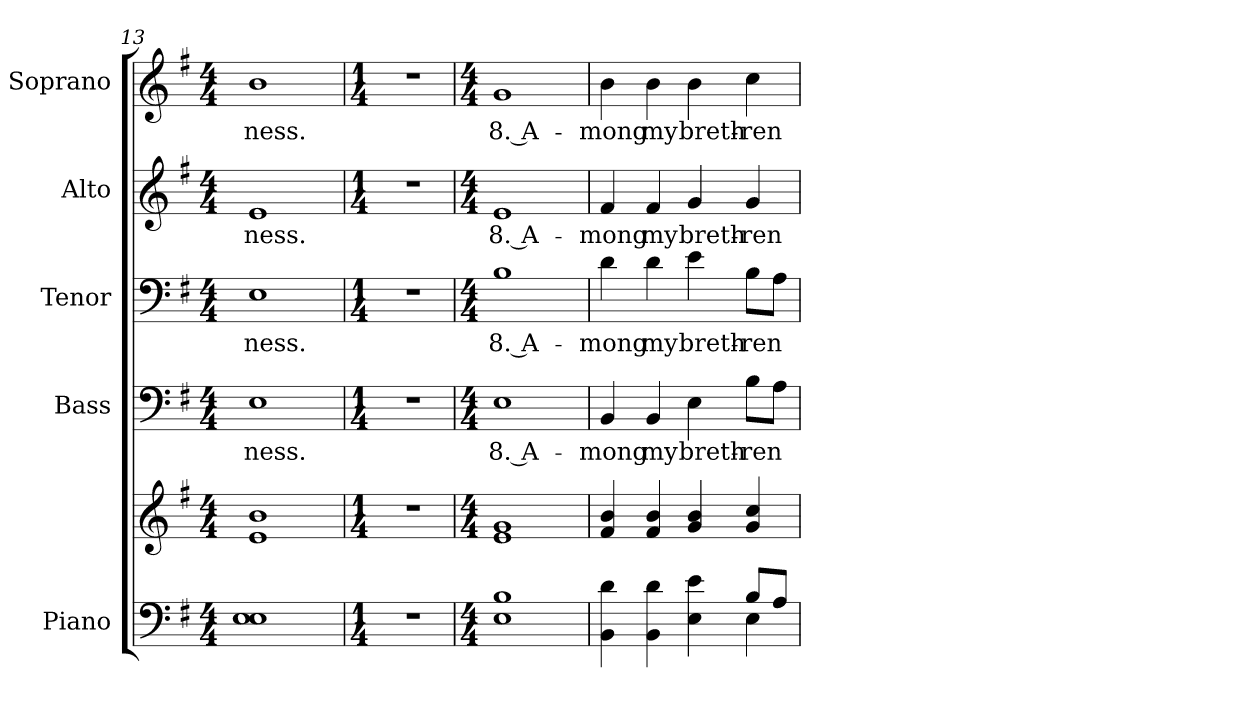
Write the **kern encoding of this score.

**kern	**kern	**kern	**text	**kern	**text	**kern	**text	**kern	**text
*part5	*part5	*part4	*part4	*part3	*part3	*part2	*part2	*part1	*part1
*staff6	*staff5	*staff4	*staff4	*staff3	*staff3	*staff2	*staff2	*staff1	*staff1
*I"Piano	*	*I"Bass	*	*I"Tenor	*	*I"Alto	*	*I"Soprano	*
*I'Pno.	*	*I'B.	*	*I'T.	*	*I'A.	*	*I'S.	*
!!LO:PB:g=z
*clefF4	*clefG2	*clefF4	*	*clefF4	*	*clefG2	*	*clefG2	*
*k[f#]	*k[f#]	*k[f#]	*	*k[f#]	*	*k[f#]	*	*k[f#]	*
*G:	*G:	*G:	*	*G:	*	*G:	*	*G:	*
*M4/4	*M4/4	*M4/4	*	*M4/4	*	*M4/4	*	*M4/4	*
=13	=13	=13	=13	=13	=13	=13	=13	=13	=13
!	!	!	!LO:LY:b:color=#000000	!	!	!	!	!	!
!	!	!	!	!	!LO:LY:b:color=#000000	!	!	!	!
!	!	!	!	!	!	!	!LO:LY:b:color=#000000	!	!
!	!	!	!	!	!	!	!	!	!LO:LY:b:color=#000000
1Ei 1Ei	1ei 1bi	1Ei	-ness.	1Ei	-ness.	1ei	-ness.	1bi	-ness.
!!LO:PB:g=z
=14	=14	=14	=14	=14	=14	=14	=14	=14	=14
*M1/4	*M1/4	*M1/4	*	*M1/4	*	*M1/4	*	*M1/4	*
!LO:N:vis=1	!LO:N:vis=1	!LO:N:vis=1	!	!LO:N:vis=1	!	!LO:N:vis=1	!	!LO:N:vis=1	!
4r	4r	4r	.	4r	.	4r	.	4r	.
=15	=15	=15	=15	=15	=15	=15	=15	=15	=15
*M4/4	*M4/4	*M4/4	*	*M4/4	*	*M4/4	*	*M4/4	*
!	!	!	!LO:LY:b:color=#000000	!	!	!	!	!	!
!	!	!	!	!	!LO:LY:b:color=#000000	!	!	!	!
!	!	!	!	!	!	!	!LO:LY:b:color=#000000	!	!
!	!	!	!	!	!	!	!	!	!LO:LY:b:color=#000000
1Ei 1Bi	1ei 1gi	1Ei	8. A-	1Bi	8. A-	1ei	8. A-	1gi	8. A-
=16	=16	=16	=16	=16	=16	=16	=16	=16	=16
*^	*	*	*	*	*	*	*	*	*
!	!	!	!	!LO:LY:b:color=#000000	!	!	!	!	!	!
!	!	!	!	!	!	!LO:LY:b:color=#000000	!	!	!	!
!	!	!	!	!	!	!	!	!LO:LY:b:color=#000000	!	!
!	!	!	!	!	!	!	!	!	!	!LO:LY:b:color=#000000
4BBi\ 4di	2ryy	4f#i/ 4bi	4BBi/	-mong	4di\	-mong	4f#i/	-mong	4bi\	-mong
!	!	!	!	!LO:LY:b:color=#000000	!	!	!	!	!	!
!	!	!	!	!	!	!LO:LY:b:color=#000000	!	!	!	!
!	!	!	!	!	!	!	!	!LO:LY:b:color=#000000	!	!
!	!	!	!	!	!	!	!	!	!	!LO:LY:b:color=#000000
4BBi\ 4di	.	4f#i/ 4bi	4BBi/	my	4di\	my	4f#i/	my	4bi\	my
!	!	!	!	!LO:LY:b:color=#000000	!	!	!	!	!	!
!	!	!	!	!	!	!LO:LY:b:color=#000000	!	!	!	!
!	!	!	!	!	!	!	!	!LO:LY:b:color=#000000	!	!
!	!	!	!	!	!	!	!	!	!	!LO:LY:b:color=#000000
4Ei\ 4ei	4ryy	4gi/ 4bi	4Ei\	breth-	4ei\	breth-	4gi/	breth-	4bi\	breth-
!	!	!	!	!LO:LY:b:color=#000000	!	!	!	!	!	!
!	!	!	!	!	!	!LO:LY:b:color=#000000	!	!	!	!
!	!	!	!	!	!	!	!	!LO:LY:b:color=#000000	!	!
!	!	!	!	!	!	!	!	!	!	!LO:LY:b:color=#000000
8Bi/L	4Ei\	4gi/ 4cci	8Bi\L	-ren	8Bi\L	-ren	4gi/	-ren	4cci\	-ren
8Ai/J	.	.	8Ai\J	.	8Ai\J	.	.	.	.	.
*v	*v	*	*	*	*	*	*	*	*	*
=	=	=	=	=	=	=	=	=	=
*-	*-	*-	*-	*-	*-	*-	*-	*-	*-
